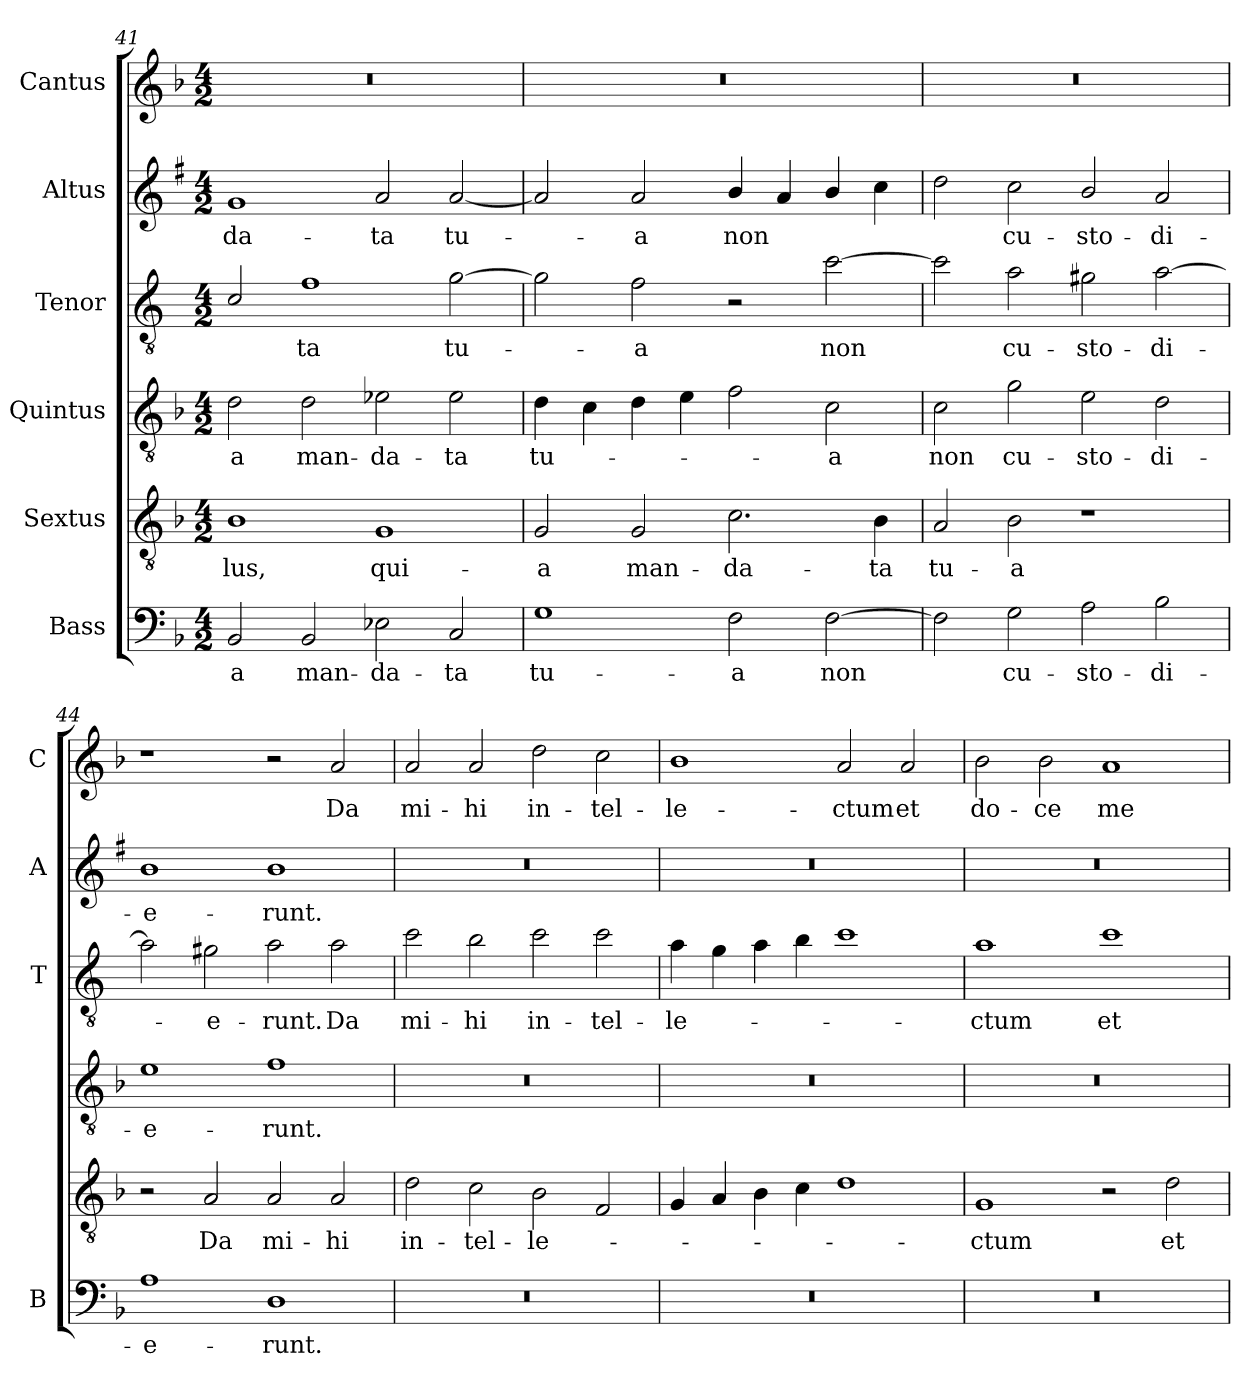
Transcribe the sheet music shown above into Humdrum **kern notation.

**kern	**text	**kern	**text	**kern	**text	**kern	**text	**kern	**text	**kern	**text
*part6	*part6	*part5	*part5	*part4	*part4	*part3	*part3	*part2	*part2	*part1	*part1
*staff6	*staff6	*staff5	*staff5	*staff4	*staff4	*staff3	*staff3	*staff2	*staff2	*staff1	*staff1
*I"Bass	*	*I"Sextus	*	*I"Quintus	*	*I"Tenor	*	*I"Altus	*	*I"Cantus	*
*I'B	*	*	*	*	*	*I'T	*	*I'A	*	*I'C	*
*clefF4	*	*clefGv2	*	*clefGv2	*	*clefGv2	*	*clefG2	*	*clefG2	*
*	*	*	*	*	*	*ITrd4c7	*	*ITrd1c2	*	*	*
*k[b-]	*	*k[b-]	*	*k[b-]	*	*k[b-]	*	*k[b-]	*	*k[b-]	*
*F:	*	*F:	*	*F:	*	*F:	*	*F:	*	*F:	*
*M4/2	*	*M4/2	*	*M4/2	*	*M4/2	*	*M4/2	*	*M4/2	*
=41	=41	=41	=41	=41	=41	=41	=41	=41	=41	=41	=41
!	!LO:LY:b	!	!LO:LY:b	!	!LO:LY:b	!	!	!	!LO:LY:b	!	!
2BB-/	-a	1B-	-lus,	2d\	-a	2F/	.	1f	-da-	0r	.
!	!LO:LY:b	!	!	!	!LO:LY:b	!	!LO:LY:b	!	!	!	!
2BB-/	man-	.	.	2d\	man-	1B-	-ta	.	.	.	.
!	!LO:LY:b	!	!LO:LY:b	!	!LO:LY:b	!	!	!	!LO:LY:b	!	!
2E-X\	-da-	1G	qui-	2e-X\	-da-	.	.	2g/	-ta	.	.
!	!LO:LY:b	!	!	!	!LO:LY:b	!	!LO:LY:b	!	!LO:LY:b	!	!
2C/	-ta	.	.	2e-\	-ta	[2c\	tu-	[2g/	tu-	.	.
=42	=42	=42	=42	=42	=42	=42	=42	=42	=42	=42	=42
!	!LO:LY:b	!	!LO:LY:b	!	!LO:LY:b	!	!	!	!	!	!
1G	tu-	2G/	-a	4d\	tu-	2c\]	.	2g/]	.	0r	.
.	.	.	.	4c\	.	.	.	.	.	.	.
!	!	!	!LO:LY:b	!	!	!	!LO:LY:b	!	!LO:LY:b	!	!
.	.	2G/	man-	4d\	.	2B-\	-a	2g/	-a	.	.
.	.	.	.	4e\	.	.	.	.	.	.	.
!	!LO:LY:b	!	!LO:LY:b	!	!	!	!	!	!LO:LY:b	!	!
2F\	-a	2.c\	-da-	2f\	.	2r	.	4a/	non	.	.
.	.	.	.	.	.	.	.	4g/	.	.	.
!	!LO:LY:b	!	!	!	!LO:LY:b	!	!LO:LY:b	!	!	!	!
[2F\	non	.	.	2c\	-a	[2f\	non	4a/	.	.	.
!	!	!	!LO:LY:b	!	!	!	!	!	!	!	!
.	.	4B-\	-ta	.	.	.	.	4b-\	.	.	.
!!LO:LB:g=z
=43	=43	=43	=43	=43	=43	=43	=43	=43	=43	=43	=43
!	!	!	!LO:LY:b	!	!LO:LY:b	!	!	!	!	!	!
2F\]	.	2A/	tu-	2c\	non	2f\]	.	2cc\	.	0r	.
!	!LO:LY:b	!	!LO:LY:b	!	!LO:LY:b	!	!LO:LY:b	!	!LO:LY:b	!	!
2G\	cu-	2B-\	-a	2g\	cu-	2d\	cu-	2b-\	cu-	.	.
!	!LO:LY:b	!	!	!	!LO:LY:b	!	!LO:LY:b	!	!LO:LY:b	!	!
2A\	-sto-	1r	.	2e\	-sto-	2c#X\	-sto-	2a/	-sto-	.	.
!	!LO:LY:b	!	!	!	!LO:LY:b	!	!LO:LY:b	!	!LO:LY:b	!	!
2B-\	-di-	.	.	2d\	-di-	[2d\	-di-	2g/	-di-	.	.
=44	=44	=44	=44	=44	=44	=44	=44	=44	=44	=44	=44
!	!LO:LY:b	!	!	!	!LO:LY:b	!	!	!	!LO:LY:b	!	!
1A	-e-	2r	.	1e	-e-	2d\]	.	1a	-e-	1r	.
!	!	!	!LO:LY:b	!	!	!	!LO:LY:b	!	!	!	!
.	.	2A/	Da	.	.	2c#X\	-e-	.	.	.	.
!	!LO:LY:b	!	!LO:LY:b	!	!LO:LY:b	!	!LO:LY:b	!	!LO:LY:b	!	!
1D	-runt.	2A/	mi-	1f	-runt.	2d\	-runt.	1a	-runt.	2r	.
!	!	!	!LO:LY:b	!	!	!	!LO:LY:b	!	!	!	!LO:LY:b
.	.	2A/	-hi	.	.	2d\	Da	.	.	2a/	Da
=45	=45	=45	=45	=45	=45	=45	=45	=45	=45	=45	=45
!	!	!	!LO:LY:b	!	!	!	!LO:LY:b	!	!	!	!LO:LY:b
0r	.	2d\	in-	0r	.	2f\	mi-	0r	.	2a/	mi-
!	!	!	!LO:LY:b	!	!	!	!LO:LY:b	!	!	!	!LO:LY:b
.	.	2c\	-tel-	.	.	2e\	-hi	.	.	2a/	-hi
!	!	!	!LO:LY:b	!	!	!	!LO:LY:b	!	!	!	!LO:LY:b
.	.	2B-\	-le-	.	.	2f\	in-	.	.	2dd\	in-
!	!	!	!	!	!	!	!LO:LY:b	!	!	!	!LO:LY:b
.	.	2F/	.	.	.	2f\	-tel-	.	.	2cc\	-tel-
=46	=46	=46	=46	=46	=46	=46	=46	=46	=46	=46	=46
!	!	!	!	!	!	!	!LO:LY:b	!	!	!	!LO:LY:b
0r	.	4G/	.	0r	.	4d\	-le-	0r	.	1b-	-le-
.	.	4A/	.	.	.	4c\	.	.	.	.	.
.	.	4B-\	.	.	.	4d\	.	.	.	.	.
.	.	4c\	.	.	.	4e\	.	.	.	.	.
!	!	!	!	!	!	!	!	!	!	!	!LO:LY:b
.	.	1d	.	.	.	1f	.	.	.	2a/	-ctum
!	!	!	!	!	!	!	!	!	!	!	!LO:LY:b
.	.	.	.	.	.	.	.	.	.	2a/	et
=47	=47	=47	=47	=47	=47	=47	=47	=47	=47	=47	=47
!	!	!	!LO:LY:b	!	!	!	!LO:LY:b	!	!	!	!LO:LY:b
0r	.	1G	-ctum	0r	.	1d	-ctum	0r	.	2b-\	do-
!	!	!	!	!	!	!	!	!	!	!	!LO:LY:b
.	.	.	.	.	.	.	.	.	.	2b-\	-ce
!	!	!	!	!	!	!	!LO:LY:b	!	!	!	!LO:LY:b
.	.	2r	.	.	.	1f	et	.	.	1a	me
!	!	!	!LO:LY:b	!	!	!	!	!	!	!	!
.	.	2d\	et	.	.	.	.	.	.	.	.
=	=	=	=	=	=	=	=	=	=	=	=
*-	*-	*-	*-	*-	*-	*-	*-	*-	*-	*-	*-
